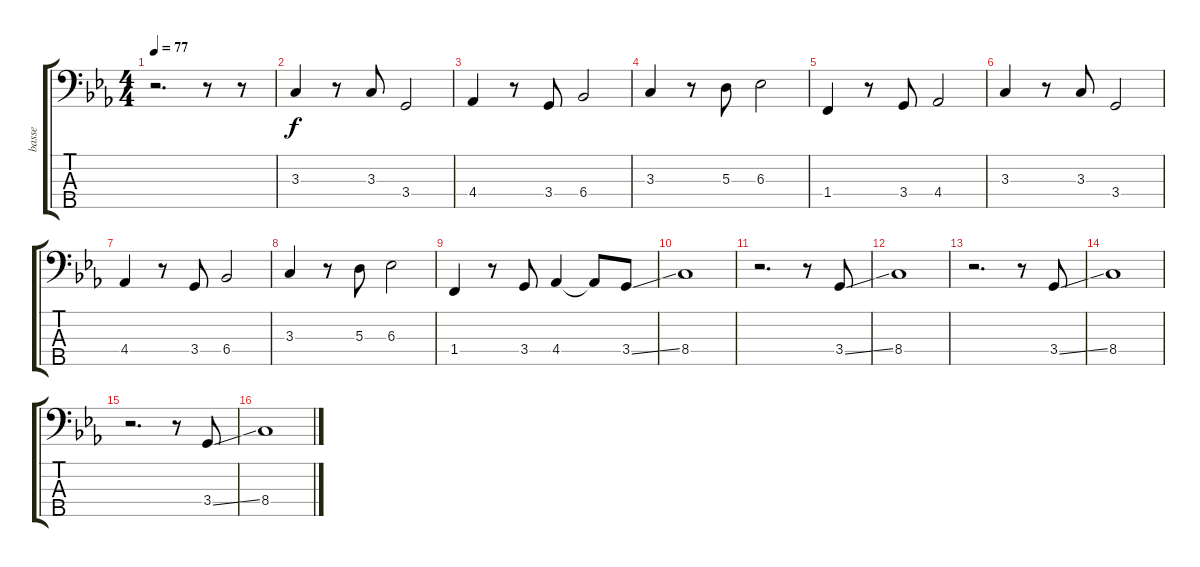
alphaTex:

\track ("basse" "basse") {instrument electricbassfinger}
\staff {score tabs}
\tuning (G2 D2 A1 E1 B0) {hide}
\ts (4 4)
\tempo 77
\clef f4
\ks cminor
r.2{d dy f} r.8 r.8 |
3.3.4 r.8 3.3.8 3.4.2 |
4.4.4 r.8 3.4.8 6.4.2 |
3.3.4 r.8 5.3.8 6.3.2 |
1.4.4 r.8 3.4.8 4.4.2 |
3.3.4 r.8 3.3.8 3.4.2 |
4.4.4 r.8 3.4.8 6.4.2 |
3.3.4 r.8 5.3.8 6.3.2 |
1.4.4 r.8 3.4.8 4.4.4 4.4{t}.8 3.4{ss}.8 |
8.4.1 |
r.2{d} r.8 3.4{ss}.8 |
8.4.1 |
r.2{d} r.8 3.4{ss}.8 |
8.4.1 |
r.2{d} r.8 3.4{ss}.8 |
8.4.1
